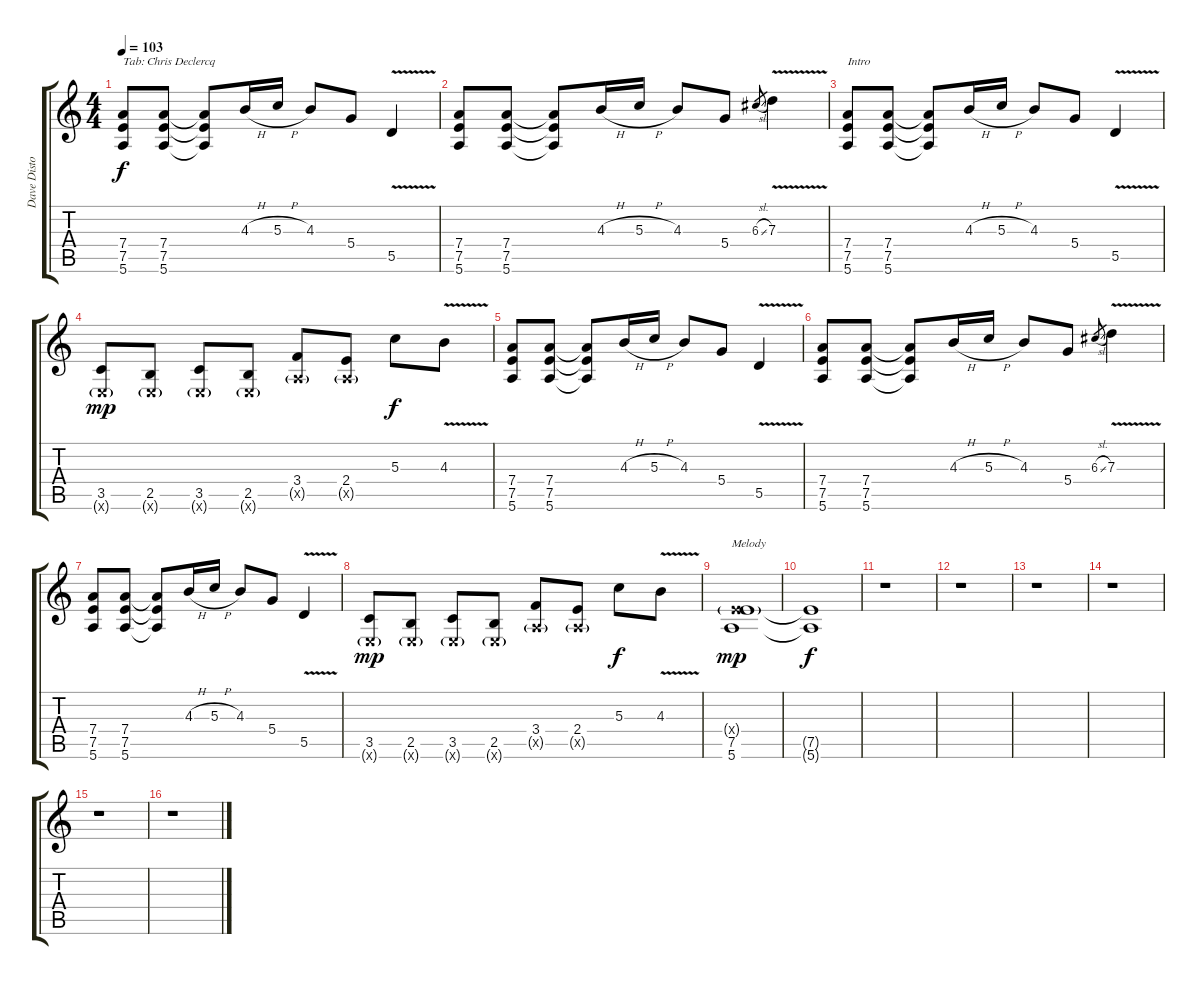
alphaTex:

\track ("Dave Distortion" "Dave Disto") {instrument distortionguitar}
\staff {score tabs}
\tuning (E4 B3 G3 D3 A2 E2) {hide}
\ts (4 4)
\tempo 103
\clef g2
\ks c
(7.4 7.5 5.6).8{txt "Tab: Chris Declercq" dy f instrument distortionguitar} (7.4 7.5 5.6).8 (7.4{t} 7.5{t} 5.6{t}).8 4.3{h}.16 5.3{h}.16 4.3.8 5.4.8 5.5{v}.4 |
(7.4 7.5 5.6).8 (7.4 7.5 5.6).8 (7.4{t} 7.5{t} 5.6{t}).8 4.3{h}.16 5.3{h}.16 4.3.8 5.4.8 6.3{sl}.8{gr} 7.3{v}.4 |
(7.4 7.5 5.6).8{txt "Intro"} (7.4 7.5 5.6).8 (7.4{t} 7.5{t} 5.6{t}).8 4.3{h}.16 5.3{h}.16 4.3.8 5.4.8 5.5{v}.4 |
(3.5 0.6{g x}).8{dy mp} (2.5 0.6{g x}).8 (3.5 0.6{g x}).8 (2.5 0.6{g x}).8 (3.4 0.5{g x}).8 (2.4 0.5{g x}).8 5.3.8{dy f} 4.3{v}.8 |
(7.4 7.5 5.6).8 (7.4 7.5 5.6).8 (7.4{t} 7.5{t} 5.6{t}).8 4.3{h}.16 5.3{h}.16 4.3.8 5.4.8 5.5{v}.4 |
(7.4 7.5 5.6).8 (7.4 7.5 5.6).8 (7.4{t} 7.5{t} 5.6{t}).8 4.3{h}.16 5.3{h}.16 4.3.8 5.4.8 6.3{sl}.8{gr} 7.3{v}.4 |
(7.4 7.5 5.6).8 (7.4 7.5 5.6).8 (7.4{t} 7.5{t} 5.6{t}).8 4.3{h}.16 5.3{h}.16 4.3.8 5.4.8 5.5{v}.4 |
(3.5 0.6{g x}).8{dy mp} (2.5 0.6{g x}).8 (3.5 0.6{g x}).8 (2.5 0.6{g x}).8 (3.4 0.5{g x}).8 (2.4 0.5{g x}).8 5.3.8{dy f} 4.3{v}.8 |
(2.4{g x} 7.5 5.6).1{txt "Melody" dy mp} |
(7.5{t} 5.6{t}).1{dy f volume 9} |
r.1{volume 12} |
r.1 |
r.1 |
r.1 |
r.1 |
r.1
